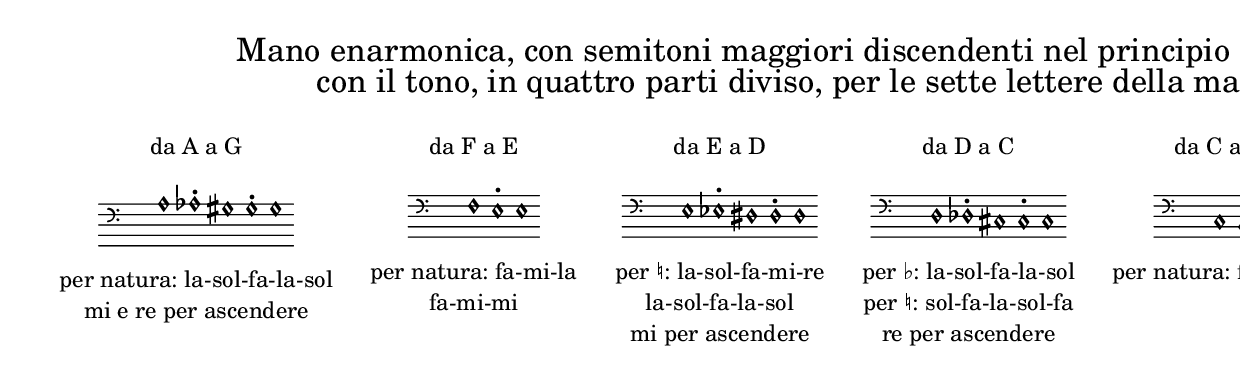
\version "2.22.2"

% Auto generated file

\header {
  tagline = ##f
}

dot = {
   \once \override Script.add-stem-support = ##f
   \once \override Script.toward-stem-shift = 0
   \once \override Script.skyline-horizontal-padding = 0
   \once \override Script.direction = 1
   \once \override Script.font-size = 1
}

\markup {
  \center-column {
    \line {
      \center-align
      \fontsize#3 { \concat { \normal-text "Mano enarmonica, con semitoni maggiori discendenti nel principio del tono,"} }
    }\line {
      \center-align
      \fontsize#3 { \concat { \normal-text "con il tono, in quattro parti diviso, per le sette lettere della mano."} }
    }
    \null
    \line {
      \center-column {
        \line {
          \left-align {  \normal-text "da A a G" }
        }

        \null
        \line {
          \score {
            <<
              \new Staff \with { instrumentName = ""} {
                \override Staff.TimeSignature.stencil = ##f
                \override Staff.NoteHead.style = #'baroque
                \accidentalStyle Score.forget
                \override Rest.style = #'mensural
                \override NoteHead.style = #'petrucci
                \cadenzaOn
                \clef "mensural-f"
                \key c #`((0 . ,NATURAL) (1 . ,NATURAL) (2 . ,NATURAL)
                          (3 . ,NATURAL) (4 . ,NATURAL) (5 . ,NATURAL)
                          (6 . ,NATURAL))  a1   \dot as1-.   gis1   \dot g1-.   g1  
                \cadenzaOff
              }
            >>
            \layout {
              \context {
                \Score
                \override SpacingSpanner.common-shortest-duration = #(ly:make-moment 1)
              }
            }
          }
        }
        \null
        \line {
          \left-align {  \normal-text "per natura: la-sol-fa-la-sol" }
        }
        \line {
          \left-align {  \normal-text "mi e re per ascendere" }
        }

      }
      \hspace #3 
      \center-column {
        \line {
          \left-align {  \normal-text "da F a E" }
        }

        \null
        \line {
          \score {
            <<
              \new Staff \with { instrumentName = ""} {
                \override Staff.TimeSignature.stencil = ##f
                \override Staff.NoteHead.style = #'baroque
                \accidentalStyle Score.forget
                \override Rest.style = #'mensural
                \override NoteHead.style = #'petrucci
                \cadenzaOn
                \clef "mensural-f"
                \key c #`((0 . ,NATURAL) (1 . ,NATURAL) (2 . ,NATURAL)
                          (3 . ,NATURAL) (4 . ,NATURAL) (5 . ,NATURAL)
                          (6 . ,NATURAL))  f1   \dot e1-.   e1  
                \cadenzaOff
              }
            >>
            \layout {
              \context {
                \Score
                \override SpacingSpanner.common-shortest-duration = #(ly:make-moment 1)
              }
            }
          }
        }
        \null
        \line {
          \left-align {  \normal-text "per natura: fa-mi-la" }
        }
        \line {
          \left-align {  \normal-text "fa-mi-mi" }
        }

      }
      \hspace #3 
      \center-column {
        \line {
          \left-align {  \normal-text "da E a D" }
        }

        \null
        \line {
          \score {
            <<
              \new Staff \with { instrumentName = ""} {
                \override Staff.TimeSignature.stencil = ##f
                \override Staff.NoteHead.style = #'baroque
                \accidentalStyle Score.forget
                \override Rest.style = #'mensural
                \override NoteHead.style = #'petrucci
                \cadenzaOn
                \clef "mensural-f"
                \key c #`((0 . ,NATURAL) (1 . ,NATURAL) (2 . ,NATURAL)
                          (3 . ,NATURAL) (4 . ,NATURAL) (5 . ,NATURAL)
                          (6 . ,NATURAL))  e1   \dot es1-.   dis1   \dot d1-.   d1  
                \cadenzaOff
              }
            >>
            \layout {
              \context {
                \Score
                \override SpacingSpanner.common-shortest-duration = #(ly:make-moment 1)
              }
            }
          }
        }
        \null
        \line {
          \left-align {  \normal-text "per ♮: la-sol-fa-mi-re" }
        }
        \line {
          \left-align {  \normal-text "la-sol-fa-la-sol" }
        }
        \line {
          \left-align {  \normal-text "mi per ascendere" }
        }

      }
      \hspace #3 
      \center-column {
        \line {
          \left-align {  \normal-text "da D a C" }
        }

        \null
        \line {
          \score {
            <<
              \new Staff \with { instrumentName = ""} {
                \override Staff.TimeSignature.stencil = ##f
                \override Staff.NoteHead.style = #'baroque
                \accidentalStyle Score.forget
                \override Rest.style = #'mensural
                \override NoteHead.style = #'petrucci
                \cadenzaOn
                \clef "mensural-f"
                \key c #`((0 . ,NATURAL) (1 . ,NATURAL) (2 . ,NATURAL)
                          (3 . ,NATURAL) (4 . ,NATURAL) (5 . ,NATURAL)
                          (6 . ,NATURAL))  d1   \dot des1-.   cis1   \dot c1-.   c1  
                \cadenzaOff
              }
            >>
            \layout {
              \context {
                \Score
                \override SpacingSpanner.common-shortest-duration = #(ly:make-moment 1)
              }
            }
          }
        }
        \null
        \line {
          \left-align {  \normal-text "per ♭: la-sol-fa-la-sol" }
        }
        \line {
          \left-align {  \normal-text "per ♮: sol-fa-la-sol-fa" }
        }
        \line {
          \left-align {  \normal-text "re per ascendere" }
        }

      }
      \hspace #3 
      \center-column {
        \line {
          \left-align {  \normal-text "da C a B" }
        }

        \null
        \line {
          \score {
            <<
              \new Staff \with { instrumentName = ""} {
                \override Staff.TimeSignature.stencil = ##f
                \override Staff.NoteHead.style = #'baroque
                \accidentalStyle Score.forget
                \override Rest.style = #'mensural
                \override NoteHead.style = #'petrucci
                \cadenzaOn
                \clef "mensural-f"
                \key c #`((0 . ,NATURAL) (1 . ,NATURAL) (2 . ,NATURAL)
                          (3 . ,NATURAL) (4 . ,NATURAL) (5 . ,NATURAL)
                          (6 . ,NATURAL))  c1   \dot b,1-.   b,1  
                \cadenzaOff
              }
            >>
            \layout {
              \context {
                \Score
                \override SpacingSpanner.common-shortest-duration = #(ly:make-moment 1)
              }
            }
          }
        }
        \null
        \line {
          \left-align {  \normal-text "per natura: fa-mi-mi" }
        }

      }
      \hspace #3 
      \center-column {
        \line {
          \left-align {  \normal-text "da B a A" }
        }

        \null
        \line {
          \score {
            <<
              \new Staff \with { instrumentName = ""} {
                \override Staff.TimeSignature.stencil = ##f
                \override Staff.NoteHead.style = #'baroque
                \accidentalStyle Score.forget
                \override Rest.style = #'mensural
                \override NoteHead.style = #'petrucci
                \cadenzaOn
                \clef "mensural-f"
                \key c #`((0 . ,NATURAL) (1 . ,NATURAL) (2 . ,NATURAL)
                          (3 . ,NATURAL) (4 . ,NATURAL) (5 . ,NATURAL)
                          (6 . ,NATURAL))  bes,1   \dot a,1-.   a,1  
                \cadenzaOff
              }
            >>
            \layout {
              \context {
                \Score
                \override SpacingSpanner.common-shortest-duration = #(ly:make-moment 1)
              }
            }
          }
        }
        \null
        \line {
          \left-align {  \normal-text "per ♭: fa-mi-la" }
        }
        \line {
          \left-align {  \normal-text "fa-mi-mi" }
        }

      }
      \hspace #3 

    }
  }
}